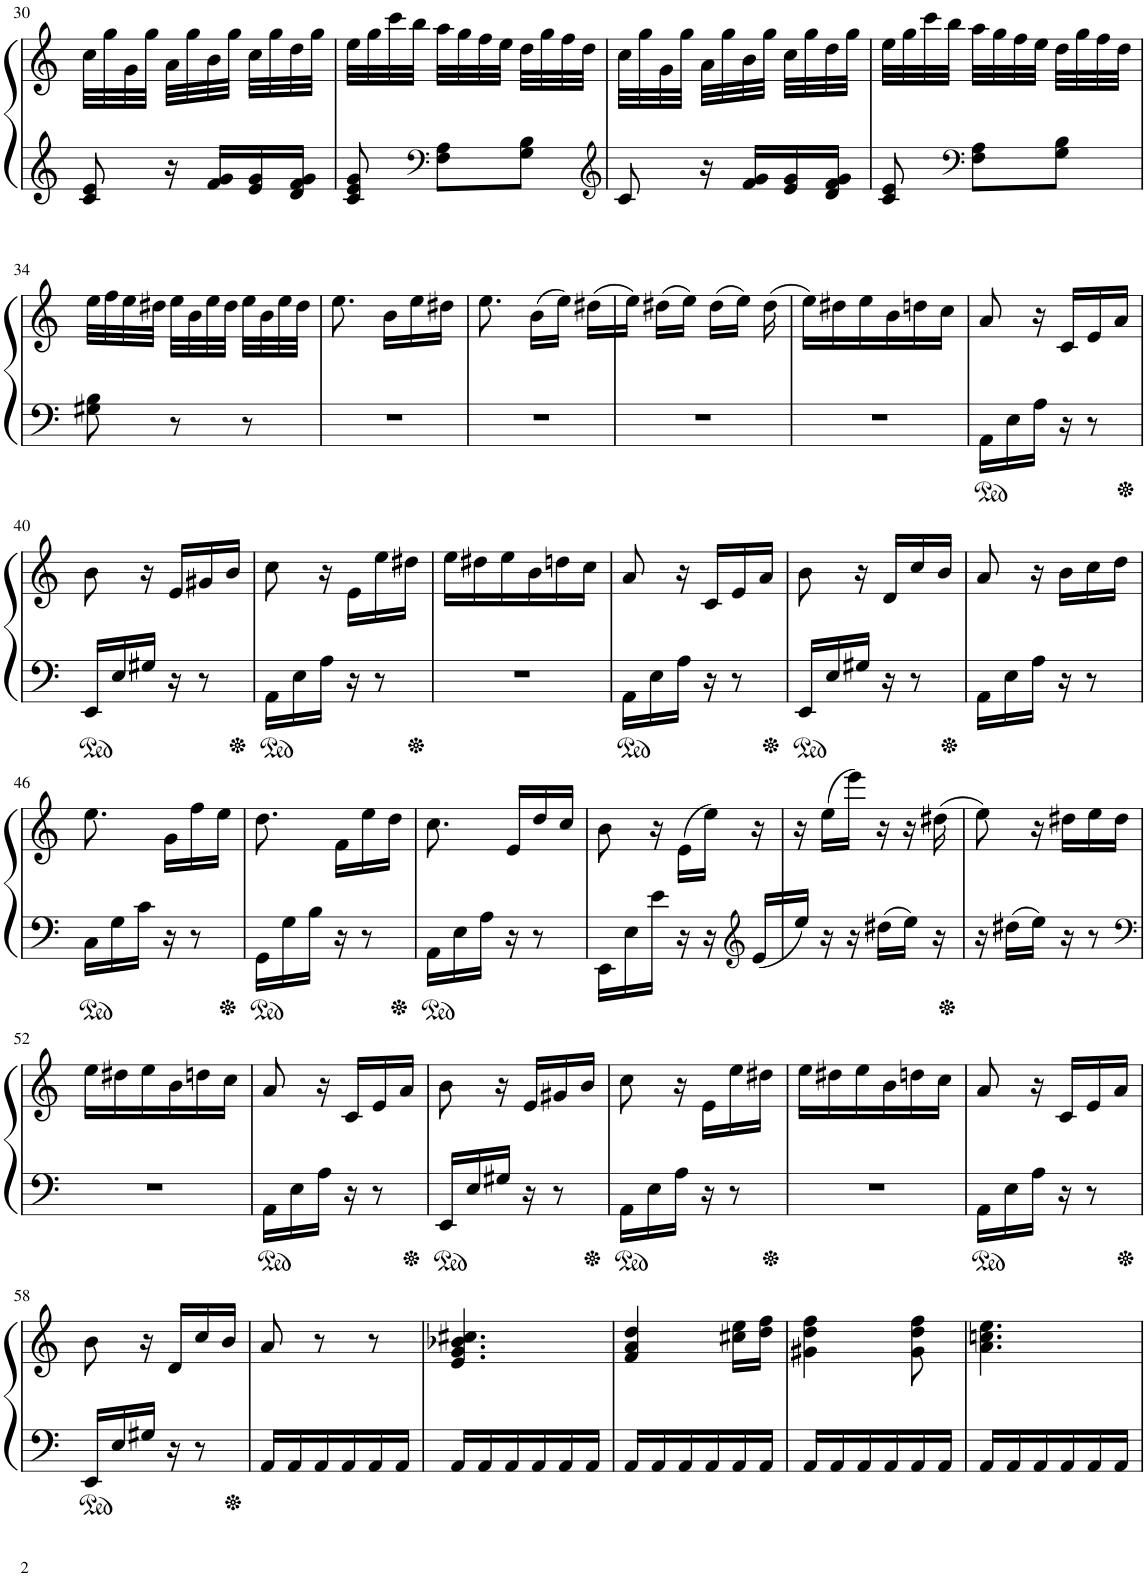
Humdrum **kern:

**kern	**kern
*part1	*part1
*staff2	*staff1
*I"Piano	*
*I'Pno.	*
!!LO:PB:g=z
*clefG2	*clefG2
*k[]	*k[]
*M3/8	*M3/8
=30	=30
8c/ 8e/	32cc\LLL
.	32gg\
.	32g\
.	32gg\JJJ
16r	32a\LLL
.	32gg\
16f/ 16g/LL	32b\
.	32gg\JJJ
16e/ 16g/	32cc\LLL
.	32gg\
16d/ 16f/ 16g/JJ	32dd\
.	32gg\JJJ
=31	=31
8c/ 8e/ 8g/	32ee\LLL
.	32gg\
.	32ccc\
.	32bb\JJJ
*clefF4	*
8F\ 8A\L	32aa\LLL
.	32gg\
.	32ff\
.	32ee\JJJ
8G\ 8B\J	32dd\LLL
.	32gg\
.	32ff\
.	32dd\JJJ
=32	=32
*clefG2	*
8c/	32cc\LLL
.	32gg\
.	32g\
.	32gg\JJJ
16r	32a\LLL
.	32gg\
16f/ 16g/LL	32b\
.	32gg\JJJ
16e/ 16g/	32cc\LLL
.	32gg\
16d/ 16f/ 16g/JJ	32dd\
.	32gg\JJJ
=33	=33
8c/ 8e/	32ee\LLL
.	32gg\
.	32ccc\
.	32bb\JJJ
*clefF4	*
8F\ 8A\L	32aa\LLL
.	32gg\
.	32ff\
.	32ee\JJJ
8G\ 8B\J	32dd\LLL
.	32gg\
.	32ff\
.	32dd\JJJ
!!LO:LB:g=z
=34	=34
8G#X\ 8B\	32ee\LLL
.	32ff\
.	32ee\
.	32dd#X\JJJ
8r	32ee\LLL
.	32b\
.	32ee\
.	32dd#\JJJ
8r	32ee\LLL
.	32b\
.	32ee\
.	32dd#\JJJ
=35	=35
4.r	8.ee\
.	16b\LL
.	16ee\
.	16dd#X\JJ
=36	=36
4.r	8.ee\
.	(16b\LL
.	16ee\JJ)
.	(16dd#X\LL
=37	=37
4.r	16ee\JJ)
.	(16dd#X\LL
.	16ee\JJ)
.	(16dd#\LL
.	16ee\JJ)
.	(16dd#\
=38	=38
4.r	16ee\LL)
.	16dd#X\
.	16ee\
.	16b\
.	16ddn\
.	16cc\JJ
=39	=39
16AA\LL	8a/
16E\	.
16A\JJ	16r
16r	16c/LL
8r	16e/
.	16a/JJ
!!LO:LB:g=z
=40	=40
16EE/LL	8b\
16E/	.
16G#X/JJ	16r
16r	16e/LL
8r	16g#X/
.	16b/JJ
=41	=41
16AA\LL	8cc\
16E\	.
16A\JJ	16r
16r	16e\LL
8r	16ee\
.	16dd#X\JJ
=42	=42
4.r	16ee\LL
.	16dd#X\
.	16ee\
.	16b\
.	16ddn\
.	16cc\JJ
=43	=43
16AA\LL	8a/
16E\	.
16A\JJ	16r
16r	16c/LL
8r	16e/
.	16a/JJ
=44	=44
16EE/LL	8b\
16E/	.
16G#X/JJ	16r
16r	16d/LL
8r	16cc/
.	16b/JJ
=45	=45
16AA\LL	8a/
16E\	.
16A\JJ	16r
16r	16b\LL
8r	16cc\
.	16dd\JJ
!!LO:LB:g=z
=46	=46
16C\LL	8.ee\
16G\	.
16c\JJ	.
16r	16g\LL
8r	16ff\
.	16ee\JJ
=47	=47
16GG\LL	8.dd\
16G\	.
16B\JJ	.
16r	16f\LL
8r	16ee\
.	16dd\JJ
=48	=48
16AA\LL	8.cc\
16E\	.
16A\JJ	.
16r	16e/LL
8r	16dd/
.	16cc/JJ
=49	=49
16EE\LL	8b\
16E\	.
16e\JJ	16r
16r	(16e\LL
16r	16ee\JJ)
*clefG2	*
16e/LL	16r
=50	=50
16ee/JJ	16r
16r	(16ee\LL
16r	16eee\JJ)
16dd#X\LL	16r
16ee\JJ	16r
16r	(16dd#X\
=51	=51
16r	8ee\)
16dd#X\LL	.
16ee\JJ	16r
16r	16dd#X\LL
8r	16ee\
.	16dd#\JJ
!!LO:LB:g=z
=52	=52
*clefF4	*
4.r	16ee\LL
.	16dd#X\
.	16ee\
.	16b\
.	16ddn\
.	16cc\JJ
=53	=53
16AA\LL	8a/
16E\	.
16A\JJ	16r
16r	16c/LL
8r	16e/
.	16a/JJ
=54	=54
16EE/LL	8b\
16E/	.
16G#X/JJ	16r
16r	16e/LL
8r	16g#X/
.	16b/JJ
=55	=55
16AA\LL	8cc\
16E\	.
16A\JJ	16r
16r	16e\LL
8r	16ee\
.	16dd#X\JJ
=56	=56
4.r	16ee\LL
.	16dd#X\
.	16ee\
.	16b\
.	16ddn\
.	16cc\JJ
=57	=57
16AA\LL	8a/
16E\	.
16A\JJ	16r
16r	16c/LL
8r	16e/
.	16a/JJ
!!LO:LB:g=z
=58	=58
16EE/LL	8b\
16E/	.
16G#X/JJ	16r
16r	16d/LL
8r	16cc/
.	16b/JJ
=59	=59
16AA/LL	8a/
16AA/	.
16AA/	8r
16AA/	.
16AA/	8r
16AA/JJ	.
=60	=60
16AA/LL	4.e/ 4.g/ 4.b-X/ 4.cc#X/
16AA/	.
16AA/	.
16AA/	.
16AA/	.
16AA/JJ	.
=61	=61
16AA/LL	4f/ 4a/ 4dd/
16AA/	.
16AA/	.
16AA/	.
16AA/	16cc#X\ 16ee\LL
16AA/JJ	16dd\ 16ff\JJ
=62	=62
16AA/LL	4g#X\ 4dd\ 4ff\
16AA/	.
16AA/	.
16AA/	.
16AA/	8g#\ 8dd\ 8ff\
16AA/JJ	.
=63	=63
16AA/LL	4.a\ 4.ccn\ 4.ee\
16AA/	.
16AA/	.
16AA/	.
16AA/	.
16AA/JJ	.
=	=
*-	*-
